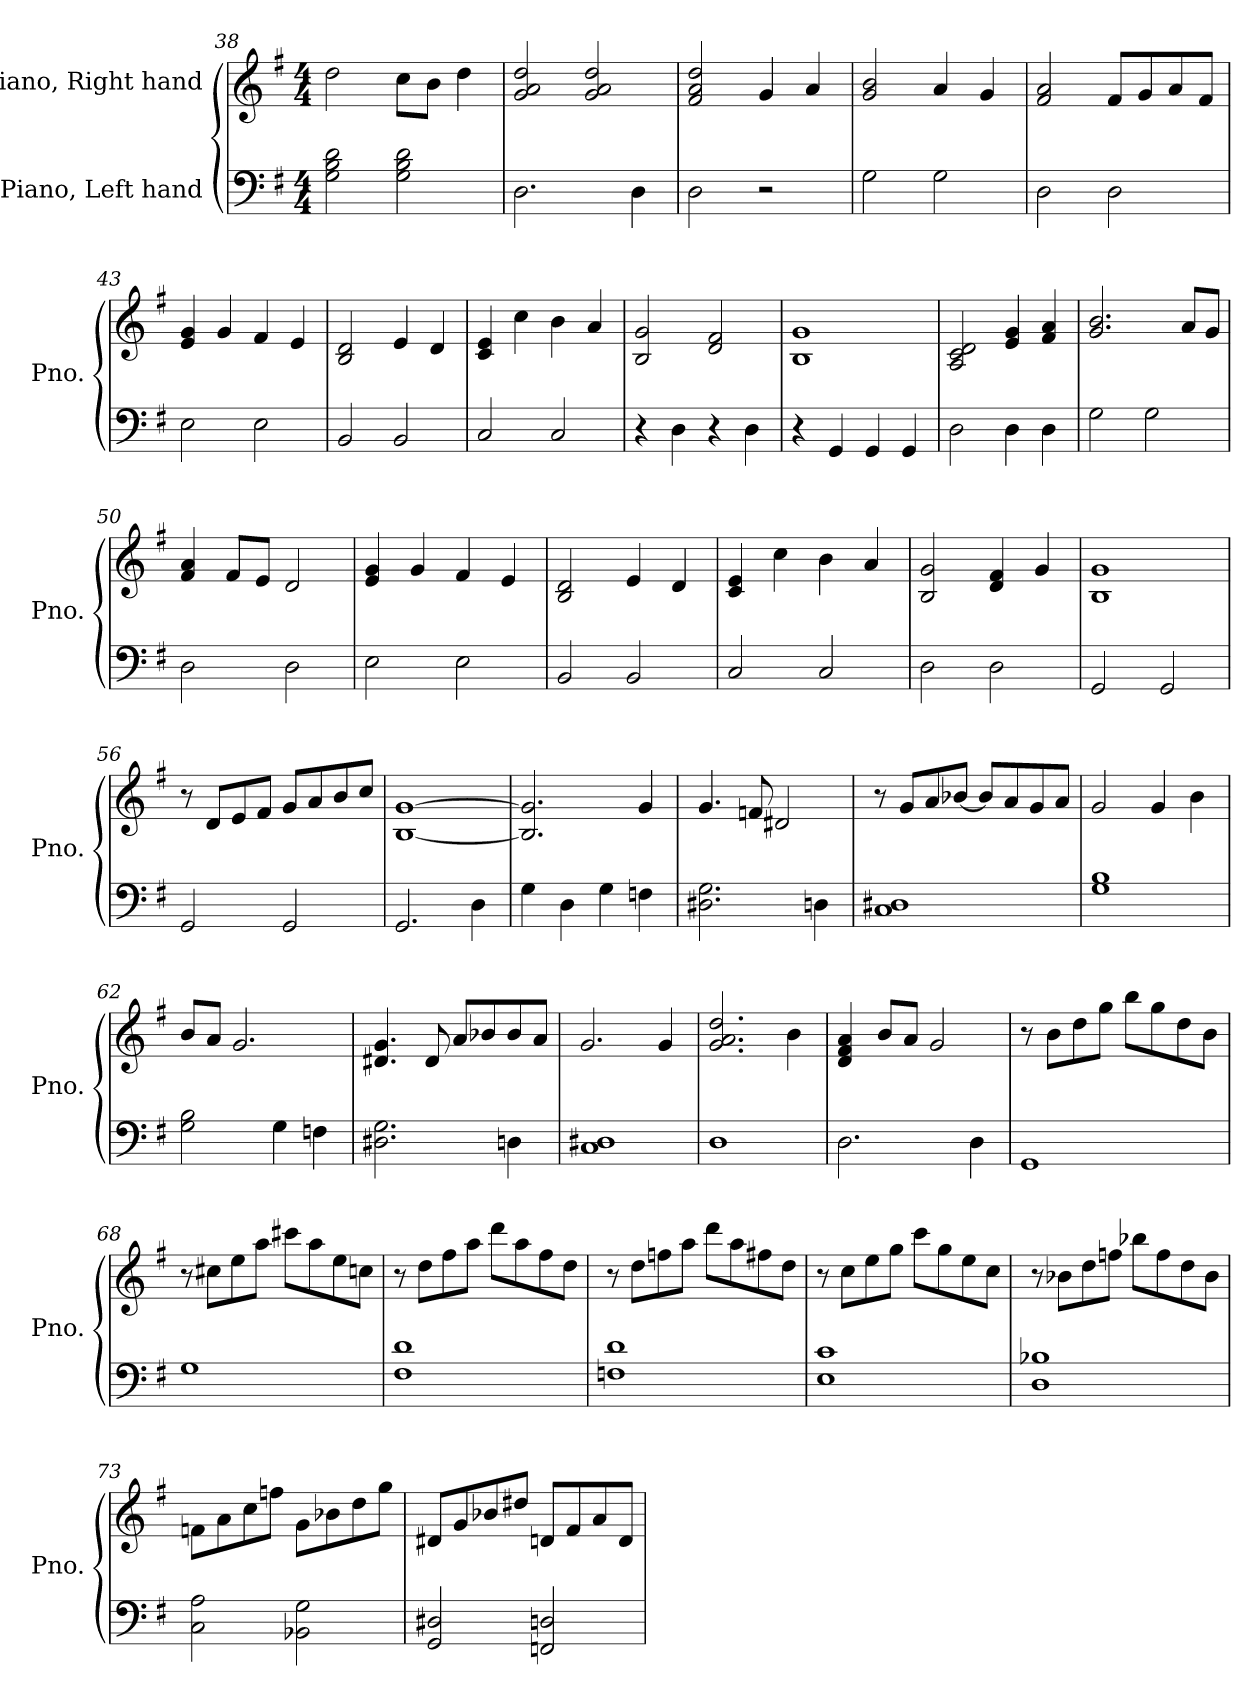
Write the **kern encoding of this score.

**kern	**kern
*part2	*part1
*staff2	*staff1
*I"Piano, Left hand	*I"Piano, Right hand
*I'Pno.	*I'Pno.
*clefF4	*clefG2
*k[f#]	*k[f#]
*M4/4	*M4/4
=38	=38
2G\ 2B\ 2d\	2dd\
2G\ 2B\ 2d\	8cc\L
.	8b\J
.	4dd\
=39	=39
2.D\	2g/ 2a/ 2dd/
.	2g/ 2a/ 2dd/
4D\	.
=40	=40
2D\	2f#/ 2a/ 2dd/
2r	4g/
.	4a/
=41	=41
2G\	2g/ 2b/
2G\	4a/
.	4g/
=42	=42
2D\	2f#/ 2a/
2D\	8f#/L
.	8g/
.	8a/
.	8f#/J
=43	=43
2E\	4e/ 4g/
.	4g/
2E\	4f#/
.	4e/
=44	=44
2BB/	2B/ 2d/
2BB/	4e/
.	4d/
!!LO:PB:g=z
=45	=45
2C/	4c/ 4e/
.	4cc\
2C/	4b\
.	4a/
=46	=46
4r	2B/ 2g/
4D\	.
4r	2d/ 2f#/
4D\	.
=47	=47
4r	1B 1g
4GG/	.
4GG/	.
4GG/	.
=48	=48
2D\	2A/ 2c/ 2d/
4D\	4e/ 4g/
4D\	4f#/ 4a/
=49	=49
2G\	2.g/ 2.b/
2G\	.
.	8a/L
.	8g/J
=50	=50
2D\	4f#/ 4a/
.	8f#/L
.	8e/J
2D\	2d/
=51	=51
2E\	4e/ 4g/
.	4g/
2E\	4f#/
.	4e/
=52	=52
2BB/	2B/ 2d/
2BB/	4e/
.	4d/
=53	=53
2C/	4c/ 4e/
.	4cc\
2C/	4b\
.	4a/
!!LO:LB:g=z
=54	=54
2D\	2B/ 2g/
2D\	4d/ 4f#/
.	4g/
=55	=55
2GG/	1B 1g
2GG/	.
=56	=56
2GG/	8r
.	8d/L
.	8e/
.	8f#/J
2GG/	8g/L
.	8a/
.	8b/
.	8cc/J
=57	=57
2.GG/	[1B [1g
4D\	.
=58	=58
4G\	2.B/] 2.g/]
4D\	.
4G\	.
4Fn\	4g/
=59	=59
2.D#X\ 2.G\	4.g/
.	8fn/
.	2d#X/
4Dn\	.
=60	=60
1C 1D#X	8r
.	8g/L
.	8a/
.	[8b-X/J
.	8b-/L]
.	8a/
.	8g/
.	8a/J
!!LO:LB:g=z
=61	=61
1G 1B	2g/
.	4g/
.	4b\
=62	=62
2G\ 2B\	8b/L
.	8a/J
.	2.g/
4G\	.
4Fn\	.
=63	=63
2.D#X\ 2.G\	4.d#X/ 4.g/
.	8d#/
.	8a/L
.	8b-X/
4Dn\	8b-/
.	8a/J
=64	=64
1C 1D#X	2.g/
.	4g/
=65	=65
1D	2.g/ 2.a/ 2.dd/
.	4b\
=66	=66
2.D\	4d/ 4f#/ 4a/
.	8b/L
.	8a/J
.	2g/
4D\	.
=67	=67
1GG	8r
.	8b\L
.	8dd\
.	8gg\J
.	8bb\L
.	8gg\
.	8dd\
.	8b\J
!!LO:LB:g=z
=68	=68
1G	8r
.	8cc#X\L
.	8ee\
.	8aa\J
.	8ccc#X\L
.	8aa\
.	8ee\
.	8ccn\J
=69	=69
1F# 1d	8r
.	8dd\L
.	8ff#\
.	8aa\J
.	8ddd\L
.	8aa\
.	8ff#\
.	8dd\J
=70	=70
1Fn 1d	8r
.	8dd\L
.	8ffn\
.	8aa\J
.	8ddd\L
.	8aa\
.	8ff#X\
.	8dd\J
=71	=71
1E 1c	8r
.	8cc\L
.	8ee\
.	8gg\J
.	8ccc\L
.	8gg\
.	8ee\
.	8cc\J
!!LO:LB:g=z
=72	=72
1D 1B-X	8r
.	8b-X\L
.	8dd\
.	8ffn\J
.	8bb-X\L
.	8ff\
.	8dd\
.	8b-\J
=73	=73
2C\ 2A\	8fn\L
.	8a\
.	8cc\
.	8ffn\J
2BB-X\ 2G\	8g\L
.	8b-X\
.	8dd\
.	8gg\J
=74	=74
2GG/ 2D#X/	8d#X/L
.	8g/
.	8b-X/
.	8dd#X/J
2FFn/ 2Dn/	8dn/L
.	8f#/
.	8a/
.	8d/J
=	=
*-	*-
